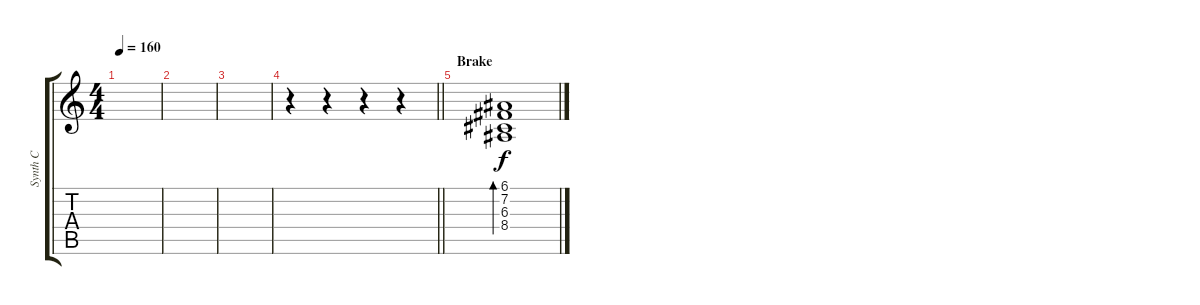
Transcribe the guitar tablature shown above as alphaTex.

\track ("Synth C" "Synth C") {instrument panflute}
\staff {score tabs}
\tuning (E4 B3 G3 D3 A2 E2) {hide}
\ts (4 4)
\tempo 160
\clef g2
\ks c
|
|
|
\barLineRight lightlight
r.4 r.4 r.4 r.4 |
\section ("" "Brake")
(6.1 7.2 6.3 8.4).1{bd 480 volume 14 instrument brightacousticpiano}
